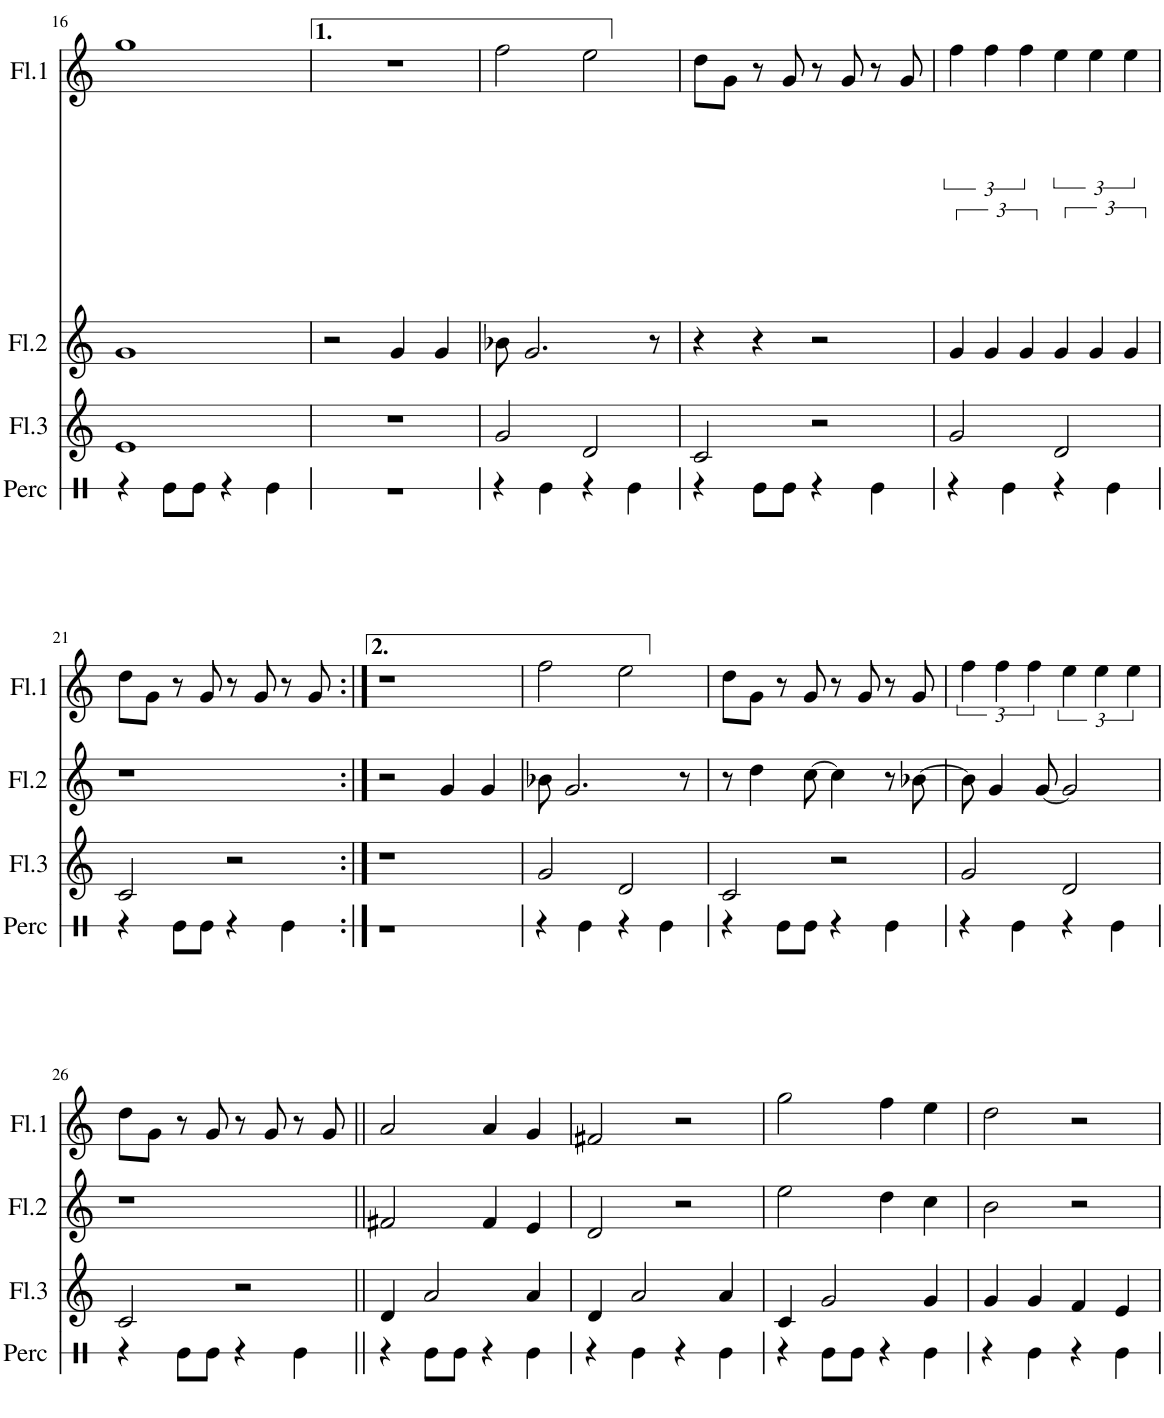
**kern	**kern	**kern	**harte	**kern	**harte
*part4	*part3	*part2	*part2	*part1	*part1
*staff4	*staff3	*staff2	*	*staff1	*
*I"Percusión	*I"Flauta 3	*I"Flauta 2	*	*I"Flauta 1	*
*I'Perc	*I'Fl.3	*I'Fl.2	*	*I'Fl.1	*
!!LO:PB:g=z
*clefX	*clefG2	*clefG2	*	*clefG2	*
*k[]	*k[]	*k[]	*	*k[]	*
*M4/4	*M4/4	*M4/4	*	*M4/4	*
=16	=16	=16	=16	=16	=16
!	!	!	!LO:H:n=1:kt=N.C.	!	!
!	!	!	!LO:H:n=2:kt=N.C.	!	!
!	!	!	!LO:H:n=3:kt=N.C.	!	!LO:H:n=1:kt=N.C.
!	!	!	!	!	!LO:H:n=2:kt=N.C.
!	!	!	!	!	!LO:H:n=3:kt=N.C.
4r	1e	1g	N N N	1gg	N N N
8Re\L	.	.	.	.	.
8Re\J	.	.	.	.	.
4r	.	.	.	.	.
4Re\	.	.	.	.	.
=17	=17	=17	=17	=17	=17
!	!	!	!LO:H:n=1:kt=N.C.	!	!
!	!	!	!LO:H:n=2:kt=N.C.	!	!
1r	1r	2r	N N	1r	.
!	!	!	!LO:H:kt=N.C.	!	!
.	.	4g/	N	.	.
.	.	4g/	.	.	.
=18	=18	=18	=18	=18	=18
4r	2g/	8b-X\	.	2ff\	.
.	.	2.g/	.	.	.
4Re\	.	.	.	.	.
4r	2d/	.	.	2ee\	.
4Re\	.	.	.	.	.
.	.	8r	.	.	.
=19	=19	=19	=19	=19	=19
4r	2c/	4r	.	8dd\L	.
.	.	.	.	8g\J	.
8Re\L	.	4r	.	8r	.
8Re\J	.	.	.	8g/	.
4r	2r	2r	.	8r	.
.	.	.	.	8g/	.
4Re\	.	.	.	8r	.
.	.	.	.	8g/	.
=20	=20	=20	=20	=20	=20
4r	2g/	6g/	.	6ff\	.
.	.	6g/	.	6ff\	.
4Re\	.	.	.	.	.
.	.	6g/	.	6ff\	.
4r	2d/	6g/	.	6ee\	.
.	.	6g/	.	6ee\	.
4Re\	.	.	.	.	.
.	.	6g/	.	6ee\	.
!!LO:LB:g=z
=21	=21	=21	=21	=21	=21
4r	2c/	1r	.	8dd\L	.
.	.	.	.	8g\J	.
8Re\L	.	.	.	8r	.
8Re\J	.	.	.	8g/	.
4r	2r	.	.	8r	.
.	.	.	.	8g/	.
4Re\	.	.	.	8r	.
.	.	.	.	8g/	.
=22:|!	=22:|!	=22:|!	=22:|!	=22:|!	=22:|!
!	!	!	!LO:H:n=1:kt=N.C.	!	!
!	!	!	!LO:H:n=2:kt=N.C.	!	!
1r	1r	2r	N N	1r	.
!	!	!	!LO:H:kt=N.C.	!	!
.	.	4g/	N	.	.
.	.	4g/	.	.	.
=23	=23	=23	=23	=23	=23
4r	2g/	8b-X\	.	2ff\	.
.	.	2.g/	.	.	.
4Re\	.	.	.	.	.
4r	2d/	.	.	2ee\	.
4Re\	.	.	.	.	.
.	.	8r	.	.	.
=24	=24	=24	=24	=24	=24
4r	2c/	8r	.	8dd\L	.
.	.	4dd\	.	8g\J	.
8Re\L	.	.	.	8r	.
8Re\J	.	[8cc\	.	8g/	.
4r	2r	4cc\]	.	8r	.
.	.	.	.	8g/	.
4Re\	.	8r	.	8r	.
.	.	[8b-X\	.	8g/	.
=25	=25	=25	=25	=25	=25
4r	2g/	8b-\]	.	6ff\	.
.	.	4g/	.	.	.
.	.	.	.	6ff\	.
4Re\	.	.	.	.	.
.	.	.	.	6ff\	.
.	.	[8g/	.	.	.
4r	2d/	2g/]	.	6ee\	.
.	.	.	.	6ee\	.
4Re\	.	.	.	.	.
.	.	.	.	6ee\	.
!!LO:LB:g=z
=26	=26	=26	=26	=26	=26
4r	2c/	1r	.	8dd\L	.
.	.	.	.	8g\J	.
8Re\L	.	.	.	8r	.
8Re\J	.	.	.	8g/	.
4r	2r	.	.	8r	.
.	.	.	.	8g/	.
4Re\	.	.	.	8r	.
.	.	.	.	8g/	.
=27||	=27||	=27||	=27||	=27||	=27||
4r	4d/	2f#X/	.	2a/	.
8Re\L	2a/	.	.	.	.
8Re\J	.	.	.	.	.
4r	.	4f#/	.	4a/	.
4Re\	4a/	4e/	.	4g/	.
=28	=28	=28	=28	=28	=28
4r	4d/	2d/	.	2f#X/	.
4Re\	2a/	.	.	.	.
4r	.	2r	.	2r	.
4Re\	4a/	.	.	.	.
=29	=29	=29	=29	=29	=29
4r	4c/	2ee\	.	2gg\	.
8Re\L	2g/	.	.	.	.
8Re\J	.	.	.	.	.
4r	.	4dd\	.	4ff\	.
4Re\	4g/	4cc\	.	4ee\	.
=30	=30	=30	=30	=30	=30
4r	4g/	2b\	.	2dd\	.
4Re\	4g/	.	.	.	.
4r	4f/	2r	.	2r	.
4Re\	4e/	.	.	.	.
=	=	=	=	=	=
*-	*-	*-	*-	*-	*-
